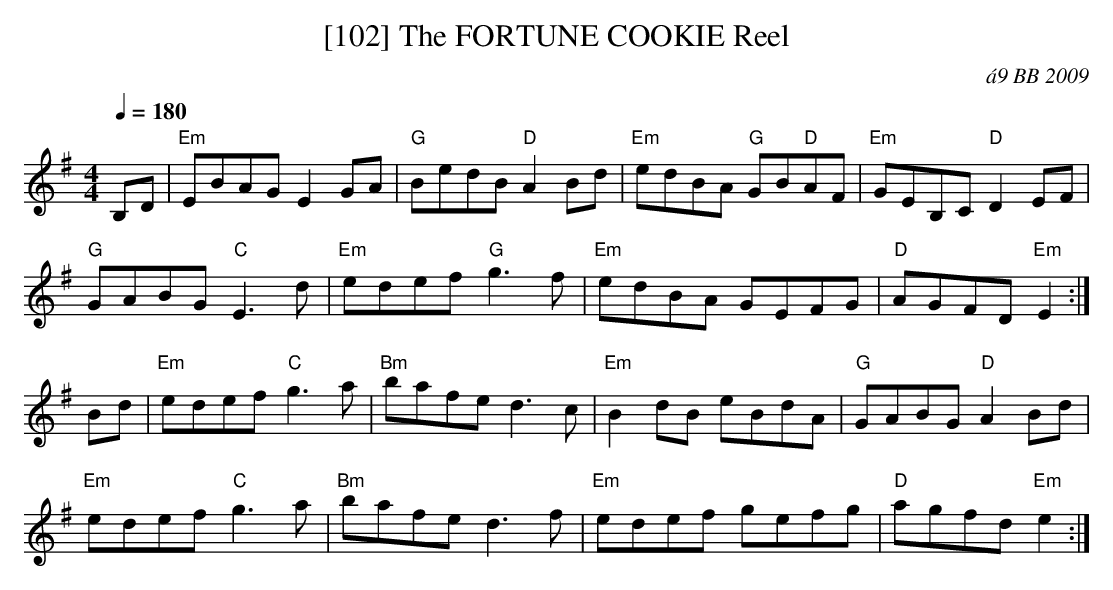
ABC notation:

X:1
T:[102] The FORTUNE COOKIE Reel
C:\'a9 BB 2009
M:4/4
Q:1/4=180
K:Em
B,D|"Em"EBAG E2 GA|"G"BedB "D"A2 Bd|"Em"edBA "G"GB"D"AF|"Em"GEB,C "D"D2 EF|
"G"GABG "C"E3d|"Em"edef "G"g3f|"Em"edBA GEFG|"D"AGFD "Em"E2 :|
Bd|"Em"edef "C"g3a|"Bm"bafe d3c|"Em"B2 dB eBdA|"G"GABG "D"A2 Bd|
"Em"edef "C"g3a|"Bm"bafe d3f|"Em"edef gefg|"D"agfd "Em"e2 :|
